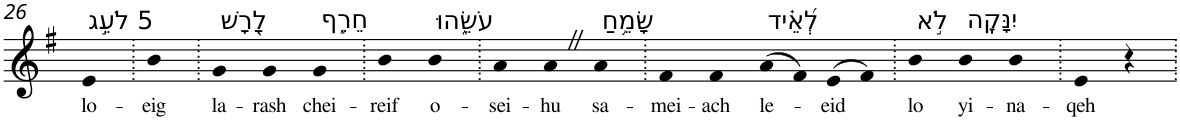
**kern	**text
*part1	*part1
*staff1	*staff1
*I"Piano	*
*I'Pno	*
!!LO:PB:g=z
*clefG2	*
*k[f#]	*
*G:	*
=26	=26
!LO:TX:a:t=5 לֹעֵ֣ג	!
!	!LO:LY:b
4e	lo-
=27.	=27.
!	!LO:LY:b
4b	-eig
=28.	=28.
!LO:TX:a:t=לָ֭רָשׁ	!
!	!LO:LY:b
4g	la-
!	!LO:LY:b
4g	-rash
!LO:TX:a:t=חֵרֵ֣ף	!
!	!LO:LY:b
4g	chei-
=29.	=29.
!	!LO:LY:b
4b	-reif
!LO:TX:a:t=עֹשֵׂ֑הוּ	!
!	!LO:LY:b
4b	o-
=30.	=30.
!	!LO:LY:b
4a	-sei-
!	!LO:LY:b
4aZ	-hu
!LO:TX:a:t=שָׂמֵ֥חַ	!
!	!LO:LY:b
4a	sa-
=31.	=31.
!	!LO:LY:b
4f#	-mei-
!	!LO:LY:b
4f#	-ach
!LO:TX:a:t=לְ֝אֵ֗יד	!
!	!LO:LY:b
(>8a	le-
8f#)	.
!	!LO:LY:b
(>8e	-eid
8f#)	.
=32.	=32.
!LO:TX:a:t=לֹ֣א	!
!	!LO:LY:b
4b	lo
!LO:TX:a:t=יִנָּקֶֽה	!
!	!LO:LY:b
4b	yi-
!	!LO:LY:b
4b	-na-
=33.	=33.
!	!LO:LY:b
4e	-qeh
4r	.
=.	=.
*-	*-
